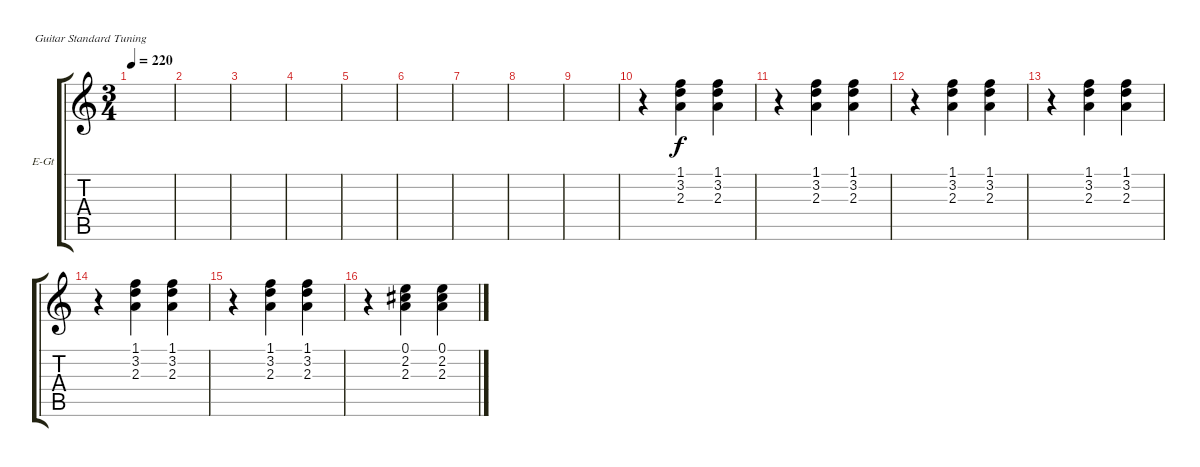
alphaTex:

\defaultSystemsLayout 4
\bracketExtendMode groupsimilarinstruments
\firstSystemTrackNameOrientation horizontal
\otherSystemsTrackNameOrientation horizontal
\track ("Electric Guitar" "E-Gt") {instrument electricguitarclean}
\staff {score tabs}
\tuning (E4 B3 G3 D3 A2 E2)
\ts (3 4)
\ac
\tempo 220
\clef g2
\scale
0.487395
\ks c
|
\scale
0.256303 |
\scale
0.256303 |
\scale
0.333333 |
\scale
0.333333 |
\scale
0.333333 |
\scale
0.333333 |
\scale
0.333333 |
\scale
0.333333 |
r.4 (2.3 3.2 1.1).4 (2.3 3.2 1.1).4 |
r.4 (2.3 3.2 1.1).4 (2.3 3.2 1.1).4 |
r.4 (2.3 3.2 1.1).4 (2.3 3.2 1.1).4 |
r.4 (2.3 3.2 1.1).4 (2.3 3.2 1.1).4 |
r.4 (2.3 3.2 1.1).4 (2.3 3.2 1.1).4 |
r.4 (2.3 3.2 1.1).4 (2.3 3.2 1.1).4 |
r.4 (2.3 2.2 0.1).4 (2.3 2.2 0.1).4
